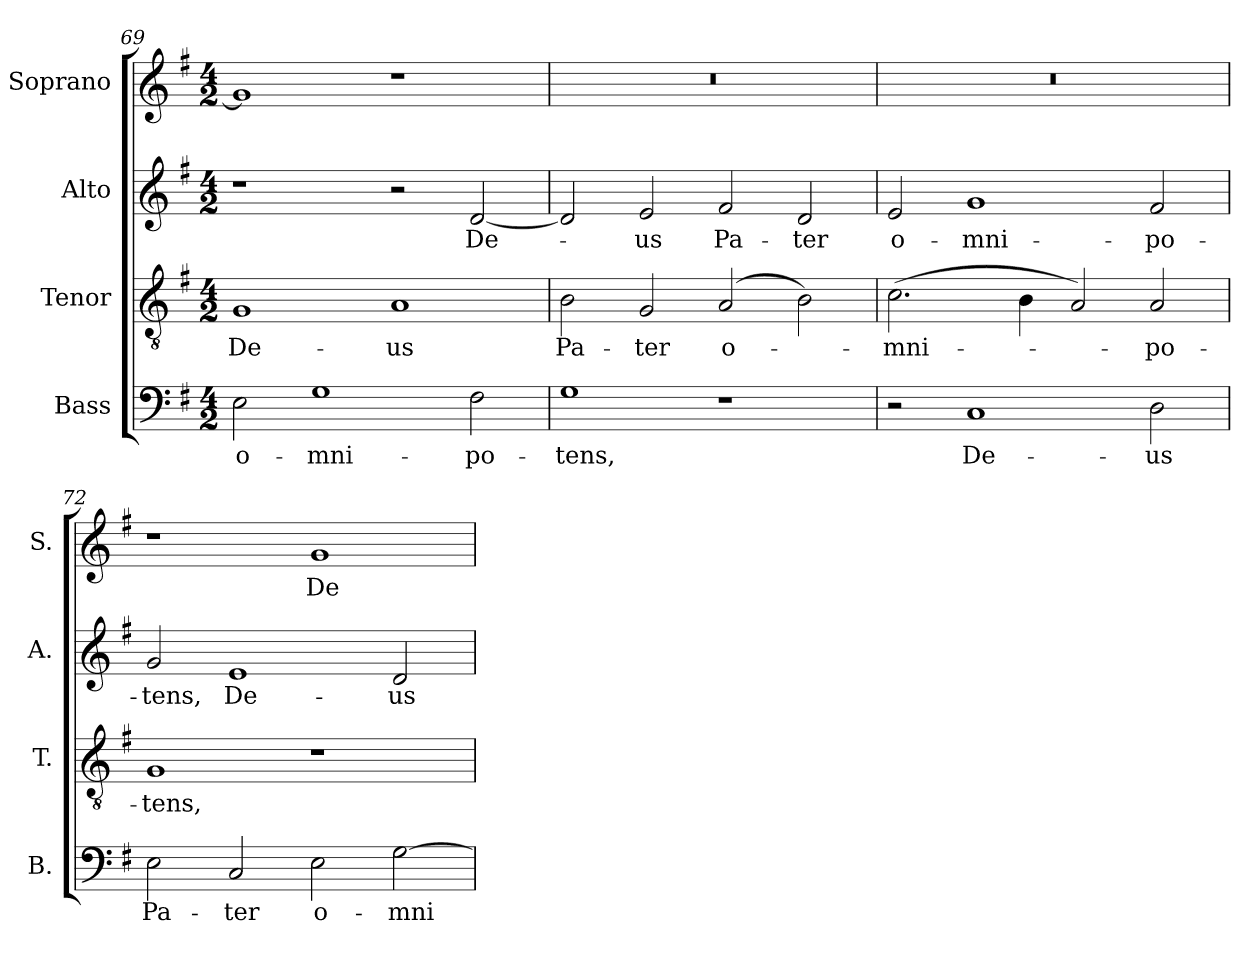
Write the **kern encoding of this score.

**kern	**text	**kern	**text	**kern	**text	**kern	**text
*part4	*part4	*part3	*part3	*part2	*part2	*part1	*part1
*staff4	*staff4	*staff3	*staff3	*staff2	*staff2	*staff1	*staff1
*I"Bass	*	*I"Tenor	*	*I"Alto	*	*I"Soprano	*
*I'B.	*	*I'T.	*	*I'A.	*	*I'S.	*
*clefF4	*	*clefGv2	*	*clefG2	*	*clefG2	*
*	*	*ITrd7c12	*	*	*	*	*
*k[f#]	*	*k[f#]	*	*k[f#]	*	*k[f#]	*
*G:	*	*G:	*	*G:	*	*G:	*
*M4/2	*	*M4/2	*	*M4/2	*	*M4/2	*
=69	=69	=69	=69	=69	=69	=69	=69
!	!LO:LY:b:color=#000000	!	!	!	!	!	!
!	!	!	!LO:LY:b:color=#000000	!	!	!	!
2Ei\	o-	1GGi	De-	1r	.	1gi]	.
!	!LO:LY:b:color=#000000	!	!	!	!	!	!
1Gi	-mni-	.	.	.	.	.	.
!	!	!	!LO:LY:b:color=#000000	!	!	!	!
.	.	1AAi	-us	2r	.	1r	.
!	!LO:LY:b:color=#000000	!	!	!	!	!	!
!	!	!	!	!	!LO:LY:b:color=#000000	!	!
2F#i\	-po-	.	.	[2di/	De-	.	.
=70	=70	=70	=70	=70	=70	=70	=70
!	!LO:LY:b:color=#000000	!	!	!	!	!	!
!	!	!	!LO:LY:b:color=#000000	!	!	!LO:N:vis=1	!
1Gi	-tens,	2BBi\	Pa-	2di/]	.	0r	.
!	!	!	!LO:LY:b:color=#000000	!	!	!	!
!	!	!	!	!	!LO:LY:b:color=#000000	!	!
.	.	2GGi/	-ter	2ei/	-us	.	.
!	!	!	!LO:LY:b:color=#000000	!	!	!	!
!	!	!	!	!	!LO:LY:b:color=#000000	!	!
1r	.	(2AAi/	o-	2f#i/	Pa-	.	.
!	!	!	!	!	!LO:LY:b:color=#000000	!	!
.	.	2BBi\)	.	2di/	-ter	.	.
=71	=71	=71	=71	=71	=71	=71	=71
!	!	!	!LO:LY:b:color=#000000	!	!	!	!
!	!	!	!	!	!LO:LY:b:color=#000000	!LO:N:vis=1	!
2r	.	(2.Ci\	-mni-	2ei/	o-	0r	.
!	!LO:LY:b:color=#000000	!	!	!	!	!	!
!	!	!	!	!	!LO:LY:b:color=#000000	!	!
1Ci	De-	.	.	1gi	-mni-	.	.
.	.	4BBi\	.	.	.	.	.
.	.	2AAi/)	.	.	.	.	.
!	!LO:LY:b:color=#000000	!	!	!	!	!	!
!	!	!	!LO:LY:b:color=#000000	!	!	!	!
!	!	!	!	!	!LO:LY:b:color=#000000	!	!
2Di\	-us	2AAi/	-po-	2f#i/	-po-	.	.
!!LO:PB:g=z
=72	=72	=72	=72	=72	=72	=72	=72
!	!LO:LY:b:color=#000000	!	!	!	!	!	!
!	!	!	!LO:LY:b:color=#000000	!	!	!	!
!	!	!	!	!	!LO:LY:b:color=#000000	!	!
2Ei\	Pa-	1GGi	-tens,	2gi/	-tens,	1r	.
!	!LO:LY:b:color=#000000	!	!	!	!	!	!
!	!	!	!	!	!LO:LY:b:color=#000000	!	!
2Ci/	-ter	.	.	1ei	De-	.	.
!	!LO:LY:b:color=#000000	!	!	!	!	!	!
!	!	!	!	!	!	!	!LO:LY:b:color=#000000
2Ei\	o-	1r	.	.	.	1gi	De-
!	!LO:LY:b:color=#000000	!	!	!	!	!	!
!	!	!	!	!	!LO:LY:b:color=#000000	!	!
[2Gi\	-mni-	.	.	2di/	-us	.	.
=	=	=	=	=	=	=	=
*-	*-	*-	*-	*-	*-	*-	*-
